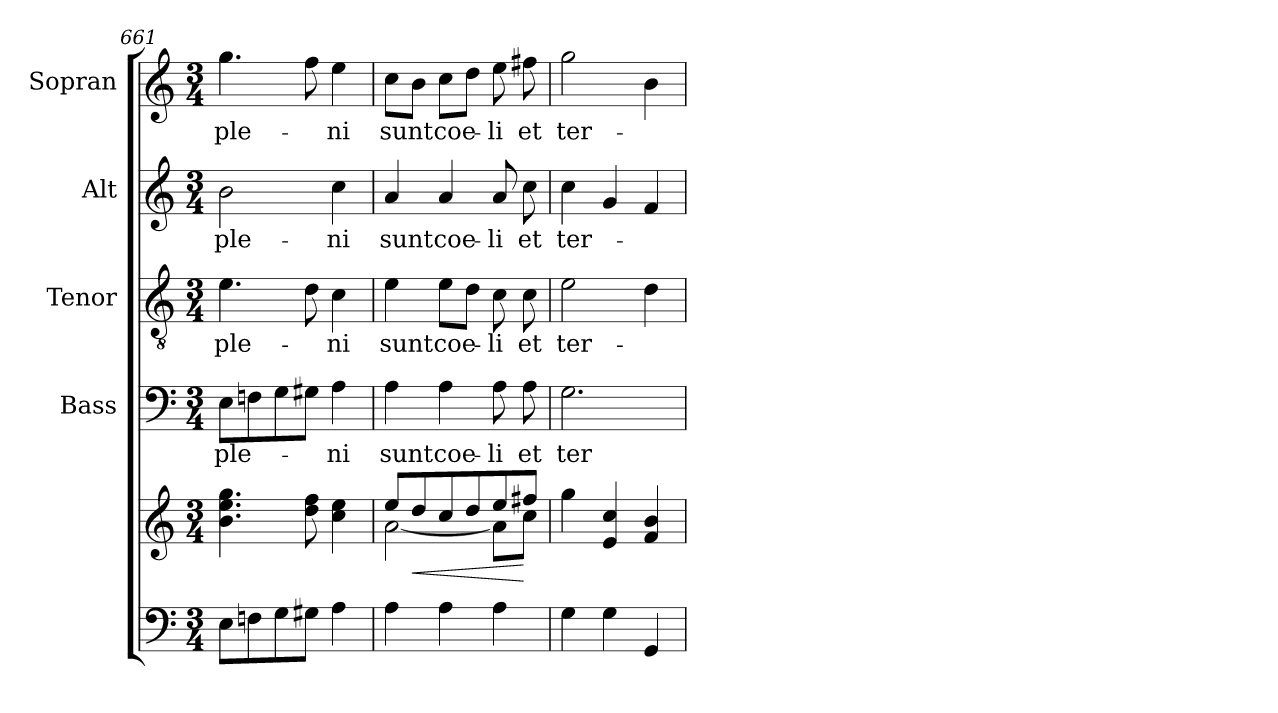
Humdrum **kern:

**kern	**kern	**dynam	**kern	**text	**kern	**text	**kern	**text	**kern	**text
*part5	*part5	*part5	*part4	*part4	*part3	*part3	*part2	*part2	*part1	*part1
*staff6	*staff5	*staff5/6	*staff4	*staff4	*staff3	*staff3	*staff2	*staff2	*staff1	*staff1
*	*	*	*I"Bass	*	*I"Tenor	*	*I"Alt	*	*I"Sopran	*
*	*	*	*I'B.	*	*I'T.	*	*I'A.	*	*I'S.	*
*clefF4	*clefG2	*	*clefF4	*	*clefGv2	*	*clefG2	*	*clefG2	*
*k[]	*k[]	*	*k[]	*	*k[]	*	*k[]	*	*k[]	*
*C:	*C:	*	*C:	*	*C:	*	*C:	*	*C:	*
*M3/4	*M3/4	*	*M3/4	*	*M3/4	*	*M3/4	*	*M3/4	*
=661	=661	=661	=661	=661	=661	=661	=661	=661	=661	=661
!	!	!	!	!LO:LY:b	!	!LO:LY:b	!	!LO:LY:b	!	!LO:LY:b
8E\L	4.b\ 4.ee\ 4.gg\	.	8E\L	ple-	4.e\	ple-	2b\	ple-	4.gg\	ple-
8Fn\	.	.	8Fn\	.	.	.	.	.	.	.
8G\	.	.	8G\	.	.	.	.	.	.	.
8G#X\J	8dd\ 8ff\	.	8G#X\J	.	8d\	.	.	.	8ff\	.
!	!	!	!	!LO:LY:b	!	!LO:LY:b	!	!LO:LY:b	!	!LO:LY:b
4A\	4cc\ 4ee\	.	4A\	-ni	4c\	-ni	4cc\	-ni	4ee\	-ni
=662	=662	=662	=662	=662	=662	=662	=662	=662	=662	=662
*	*^	*	*	*	*	*	*	*	*	*
!	!	!	!	!	!LO:LY:b	!	!LO:LY:b	!	!LO:LY:b	!	!LO:LY:b
4A\	8ee/L	[<2a\	.	4A\	sunt	4e\	sunt	4a/	sunt	8cc\L	sunt
!	!	!	!LO:HP:b	!	!	!	!	!	!	!	!
.	8dd/	.	<	.	.	.	.	.	.	8b\J	.
!	!	!	!	!	!LO:LY:b	!	!LO:LY:b	!	!LO:LY:b	!	!LO:LY:b
4A\	8cc/	.	.	4A\	coe-	8e\L	coe-	4a/	coe-	8cc\L	coe-
.	8dd/	.	.	.	.	8d\J	.	.	.	8dd\J	.
!	!	!	!	!	!LO:LY:b	!	!LO:LY:b	!	!LO:LY:b	!	!LO:LY:b
4A\	8ee/	8a\L]	.	8A\	-li	8c\	-li	8a/	-li	8ee\	-li
!	!	!	!	!	!LO:LY:b	!	!LO:LY:b	!	!LO:LY:b	!	!LO:LY:b
.	8ff#X/J	8cc\J	[	8A\	et	8c\	et	8cc\	et	8ff#X\	et
=663	=663	=663	=663	=663	=663	=663	=663	=663	=663	=663	=663
!	!	!	!	!	!LO:LY:b	!	!LO:LY:b	!	!LO:LY:b	!	!LO:LY:b
*	*v	*v	*	*	*	*	*	*	*	*	*
4G\	4gg\	.	2.G\	ter-	2e\	ter-	4cc\	ter-	2gg\	ter-
4G\	4e/ 4cc/	.	.	.	.	.	4g/	.	.	.
4GG/	4f/ 4b/	.	.	.	4d\	.	4f/	.	4b\	.
=	=	=	=	=	=	=	=	=	=	=
*-	*-	*-	*-	*-	*-	*-	*-	*-	*-	*-
